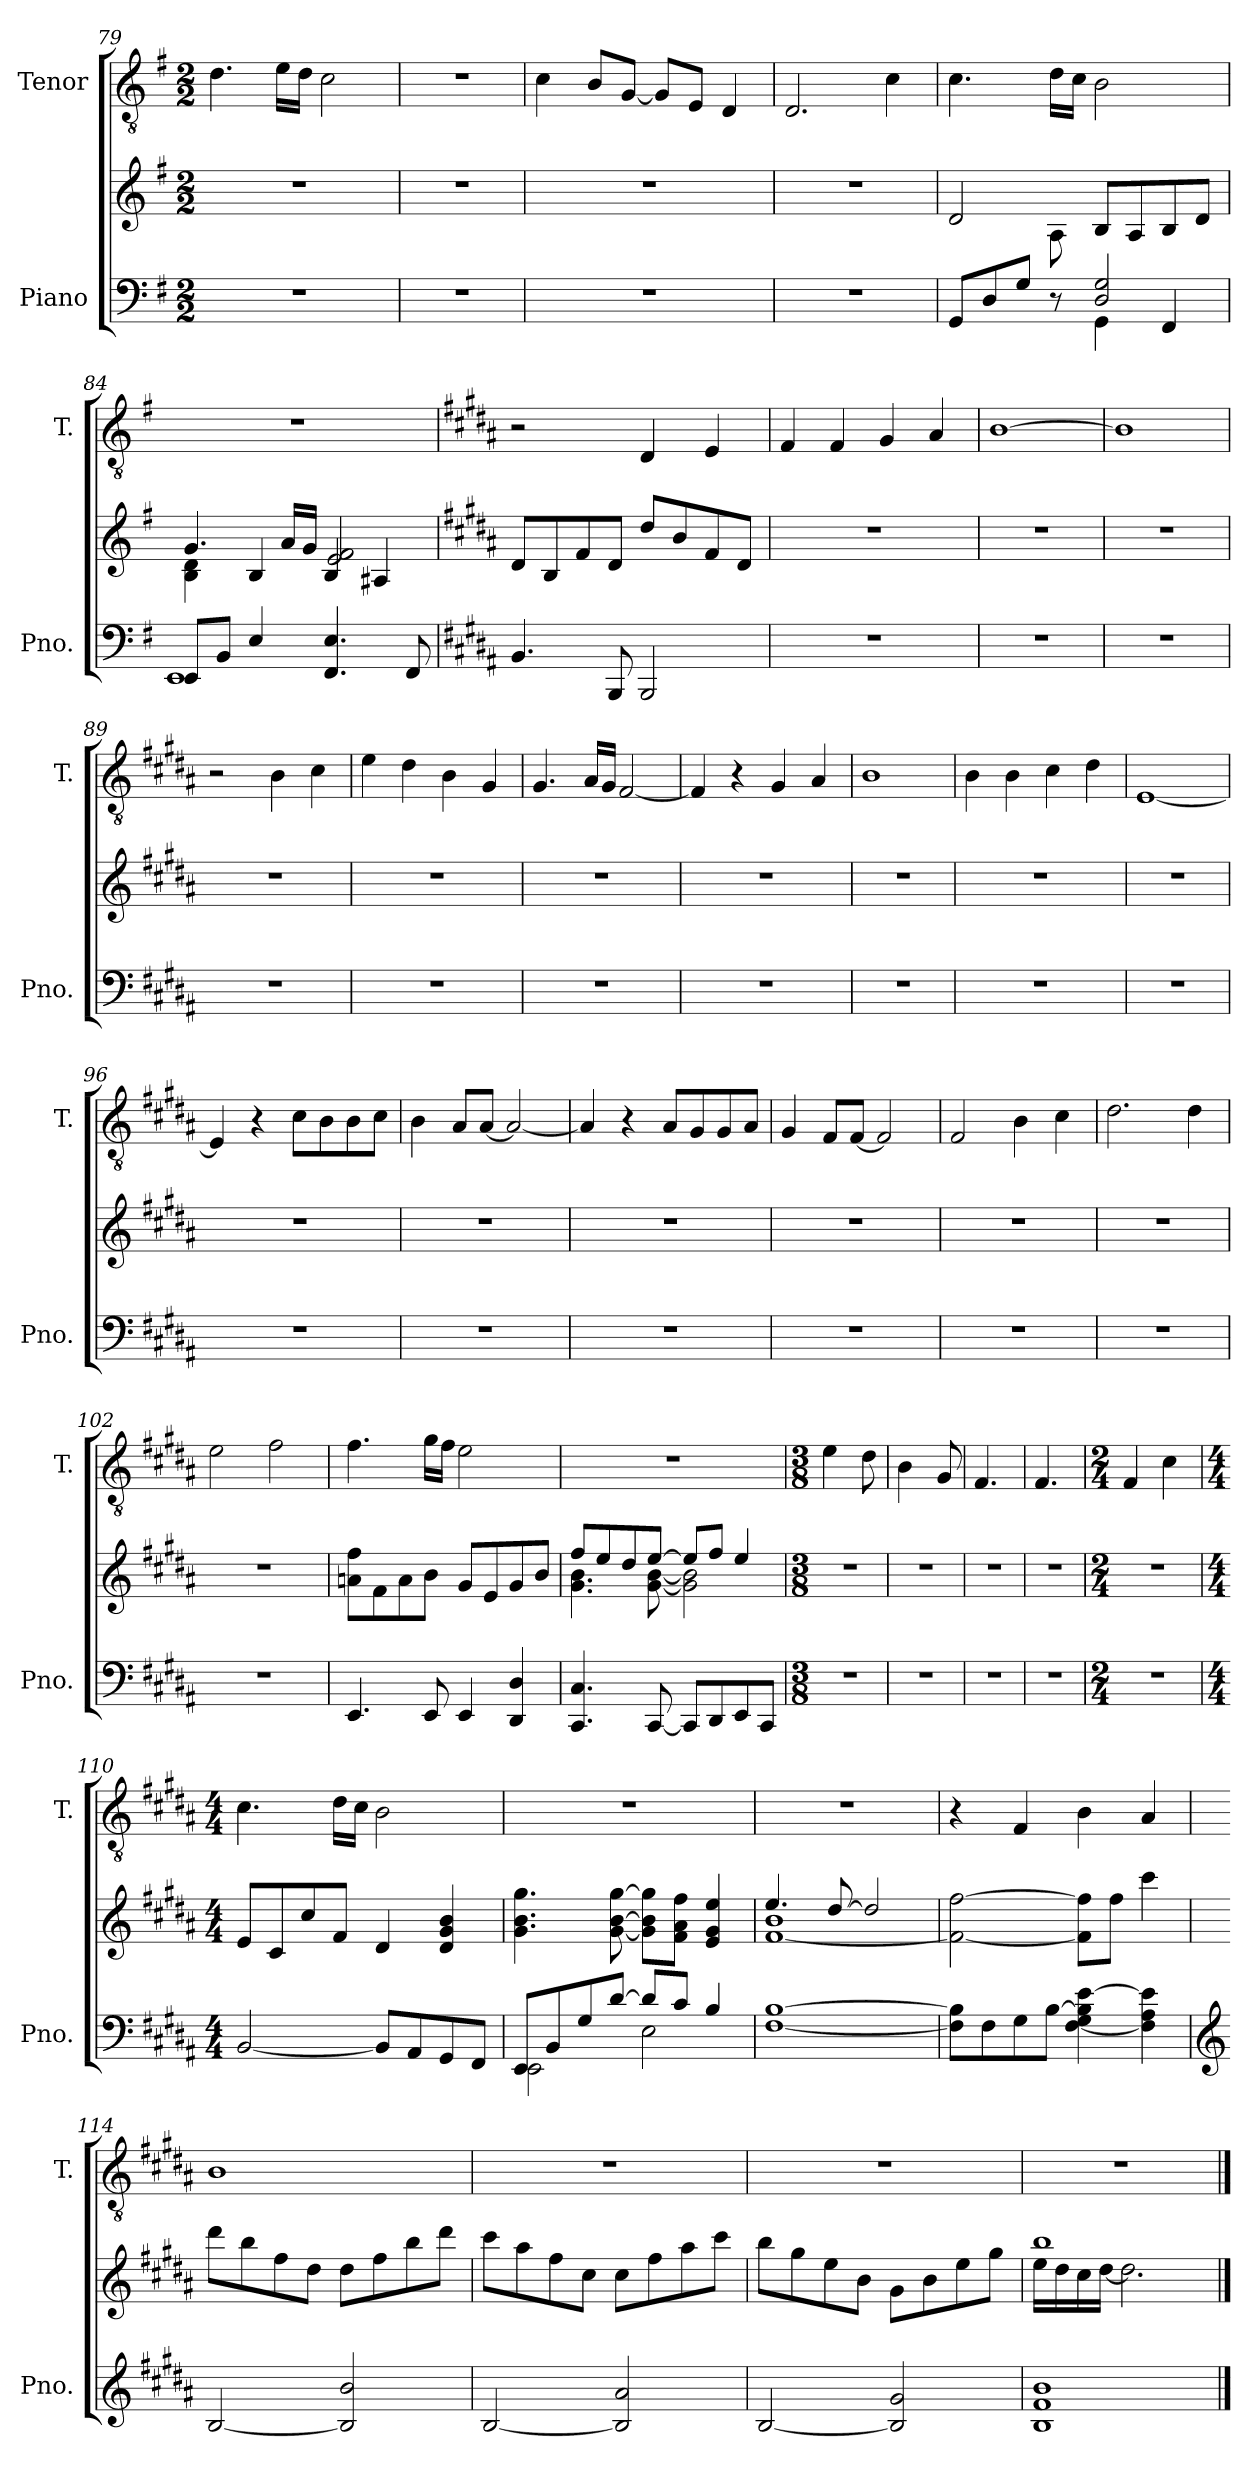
**kern	**kern	**kern
*part2	*part2	*part1
*staff3	*staff2	*staff1
*I"Piano	*	*I"Tenor
*I'Pno.	*	*I'T.
*clefF4	*clefG2	*clefGv2
*k[f#]	*k[f#]	*k[f#]
*M2/2	*M2/2	*M2/2
=79	=79	=79
1r	1r	4.d\
.	.	16e\LL
.	.	16d\JJ
.	.	2c\
=80	=80	=80
1r	1r	1r
=81	=81	=81
1r	1r	4c\
.	.	8B/L
.	.	[8G/J
.	.	8G/L]
.	.	8E/J
.	.	4D/
=82	=82	=82
1r	1r	2.D/
.	.	4c\
!!LO:LB:g=z
=83	=83	=83
*^	*^	*
8GG/L	2ryy	2d/	4.ryy	4.c\
8D/	.	.	.	.
8G/J	.	.	.	.
8r	.	.	8A\	16d\LL
.	.	.	.	16c\JJ
4GG\	2D/ 2G/	8B/L	2ryy	2B\
.	.	8A/	.	.
4FF#/	.	8B/	.	.
.	.	8d/J	.	.
=84	=84	=84	=84	=84
8EE/L	1EE	4B\ 4d\	4.g/	1r
8BB/J	.	.	.	.
4E/	.	4B/	.	.
.	.	.	16a/LL	.
.	.	.	16g/JJ	.
4.FF#/ 4.E/	.	4B/	2e/ 2f#/	.
.	.	4A#X/	.	.
8FF#/	.	.	.	.
*v	*v	*	*	*
*	*v	*v	*
=85	=85	=85
*k[f#c#g#d#a#]	*k[f#c#g#d#a#]	*k[f#c#g#d#a#]
4.BB/	8d#/L	2r
.	8B/	.
.	8f#/	.
8BBB/	8d#/J	.
2BBB/	8dd#/L	4D#/
.	8b/	.
.	8f#/	4E/
.	8d#/J	.
=86	=86	=86
1r	1r	4F#/
.	.	4F#/
.	.	4G#/
.	.	4A#/
=87	=87	=87
1r	1r	[1B
!!LO:LB:g=z
=88	=88	=88
1r	1r	1B]
=89	=89	=89
1r	1r	2r
.	.	4B\
.	.	4c#\
=90	=90	=90
1r	1r	4e\
.	.	4d#\
.	.	4B\
.	.	4G#/
=91	=91	=91
1r	1r	4.G#/
.	.	16A#/LL
.	.	16G#/JJ
.	.	[2F#/
=92	=92	=92
1r	1r	4F#/]
.	.	4r
.	.	4G#/
.	.	4A#/
=93	=93	=93
1r	1r	1B
=94	=94	=94
1r	1r	4B\
.	.	4B\
.	.	4c#\
.	.	4d#\
=95	=95	=95
1r	1r	[1E
=96	=96	=96
1r	1r	4E/]
.	.	4r
.	.	8c#\L
.	.	8B\
.	.	8B\
.	.	8c#\J
=97	=97	=97
1r	1r	4B\
.	.	8A#/L
.	.	[8A#/J
.	.	2A#/_
!!LO:LB:g=z
=98	=98	=98
1r	1r	4A#/]
.	.	4r
.	.	8A#/L
.	.	8G#/
.	.	8G#/
.	.	8A#/J
=99	=99	=99
1r	1r	4G#/
.	.	8F#/L
.	.	[8F#/J
.	.	2F#/]
=100	=100	=100
1r	1r	2F#/
.	.	4B\
.	.	4c#\
=101	=101	=101
1r	1r	2.d#\
.	.	4d#\
=102	=102	=102
1r	1r	2e\
.	.	2f#\
=103	=103	=103
4.EE/	8an\ 8ff#\L	4.f#\
.	8f#\	.
.	8a\	.
8EE/	8b\J	16g#\LL
.	.	16f#\JJ
4EE/	8g#/L	2e\
.	8e/	.
4DD#/ 4D#/	8g#/	.
.	8b/J	.
=104	=104	=104
*	*^	*
4.CC#/ 4.C#/	8ff#/L	4.g#\ 4.b\	1r
.	8ee/	.	.
.	8dd#/	.	.
[8CC#/	[8ee/J	[8g#\ [8b\	.
8CC#/L]	8ee/L]	2g#\] 2b\]	.
8DD#/	8ff#/J	.	.
8EE/	4ee/	.	.
8CC#/J	.	.	.
*	*v	*v	*
!!LO:PB:g=z
=105	=105	=105
*M3/8	*M3/8	*M3/8
4.r	4.r	4e\
.	.	8d#\
=106	=106	=106
4.r	4.r	4B\
.	.	8G#/
=107	=107	=107
4.r	4.r	4.F#/
=108	=108	=108
4.r	4.r	4.F#/
=109	=109	=109
*M2/4	*M2/4	*M2/4
2r	2r	4F#/
.	.	4c#\
=110	=110	=110
*M4/4	*M4/4	*M4/4
[2BB/	8e/L	4.c#\
.	8c#/	.
.	8cc#/	.
.	8f#/J	16d#\LL
.	.	16c#\JJ
8BB/L]	4d#/	2B\
8AA#/	.	.
8GG#/	4d#/ 4g#/ 4b/	.
8FF#/J	.	.
=111	=111	=111
*^	*	*
8EE/L	2EE\	4.g#\ 4.b\ 4.gg#\	1r
8BB/	.	.	.
8G#/	.	.	.
[8d#/J	.	[8g#\ [8b\ [8gg#\	.
8d#/L]	2E\	8g#\] 8b\] 8gg#\]L	.
8c#/J	.	8f#\ 8a#\ 8ff#\J	.
4B/	.	4e/ 4g#/ 4ee/	.
*v	*v	*	*
=112	=112	=112
*	*^	*
[1F# [1B	4.ee/	[1f# 1b	1r
.	[8dd#/	.	.
.	2dd#/]	.	.
*	*v	*v	*
!!LO:LB:g=z
=113	=113	=113
8F#\] 8B\]L	2f#\_ [2ff#\	4r
8F#\	.	.
8G#\	.	4F#/
[8B\J	.	.
[4F#\ 4G#\ 4B\] [4e\	8f#\] 8ff#\]L	4B\
.	8ff#\J	.
4F#\] 4A#\ 4e\]	4ccc#\	4A#/
=114	=114	=114
*clefG2	*	*
[2B/	8ddd#\L	1B
.	8bb\	.
.	8ff#\	.
.	8dd#\J	.
2B/] 2b/	8dd#\L	.
.	8ff#\	.
.	8bb\	.
.	8ddd#\J	.
=115	=115	=115
[2B/	8ccc#\L	1r
.	8aa#\	.
.	8ff#\	.
.	8cc#\J	.
2B/] 2a#/	8cc#\L	.
.	8ff#\	.
.	8aa#\	.
.	8ccc#\J	.
=116	=116	=116
[2B/	8bb\L	1r
.	8gg#\	.
.	8ee\	.
.	8b\J	.
2B/] 2g#/	8g#\L	.
.	8b\	.
.	8ee\	.
.	8gg#\J	.
!!LO:LB:g=z
=117	=117	=117
*	*^	*
1B 1f# 1b	1bb	16ee\LL	1r
.	.	16dd#\	.
.	.	16cc#\	.
.	.	[16dd#\JJ	.
.	.	2.dd#\]	.
*	*v	*v	*
==	==	==
*-	*-	*-
